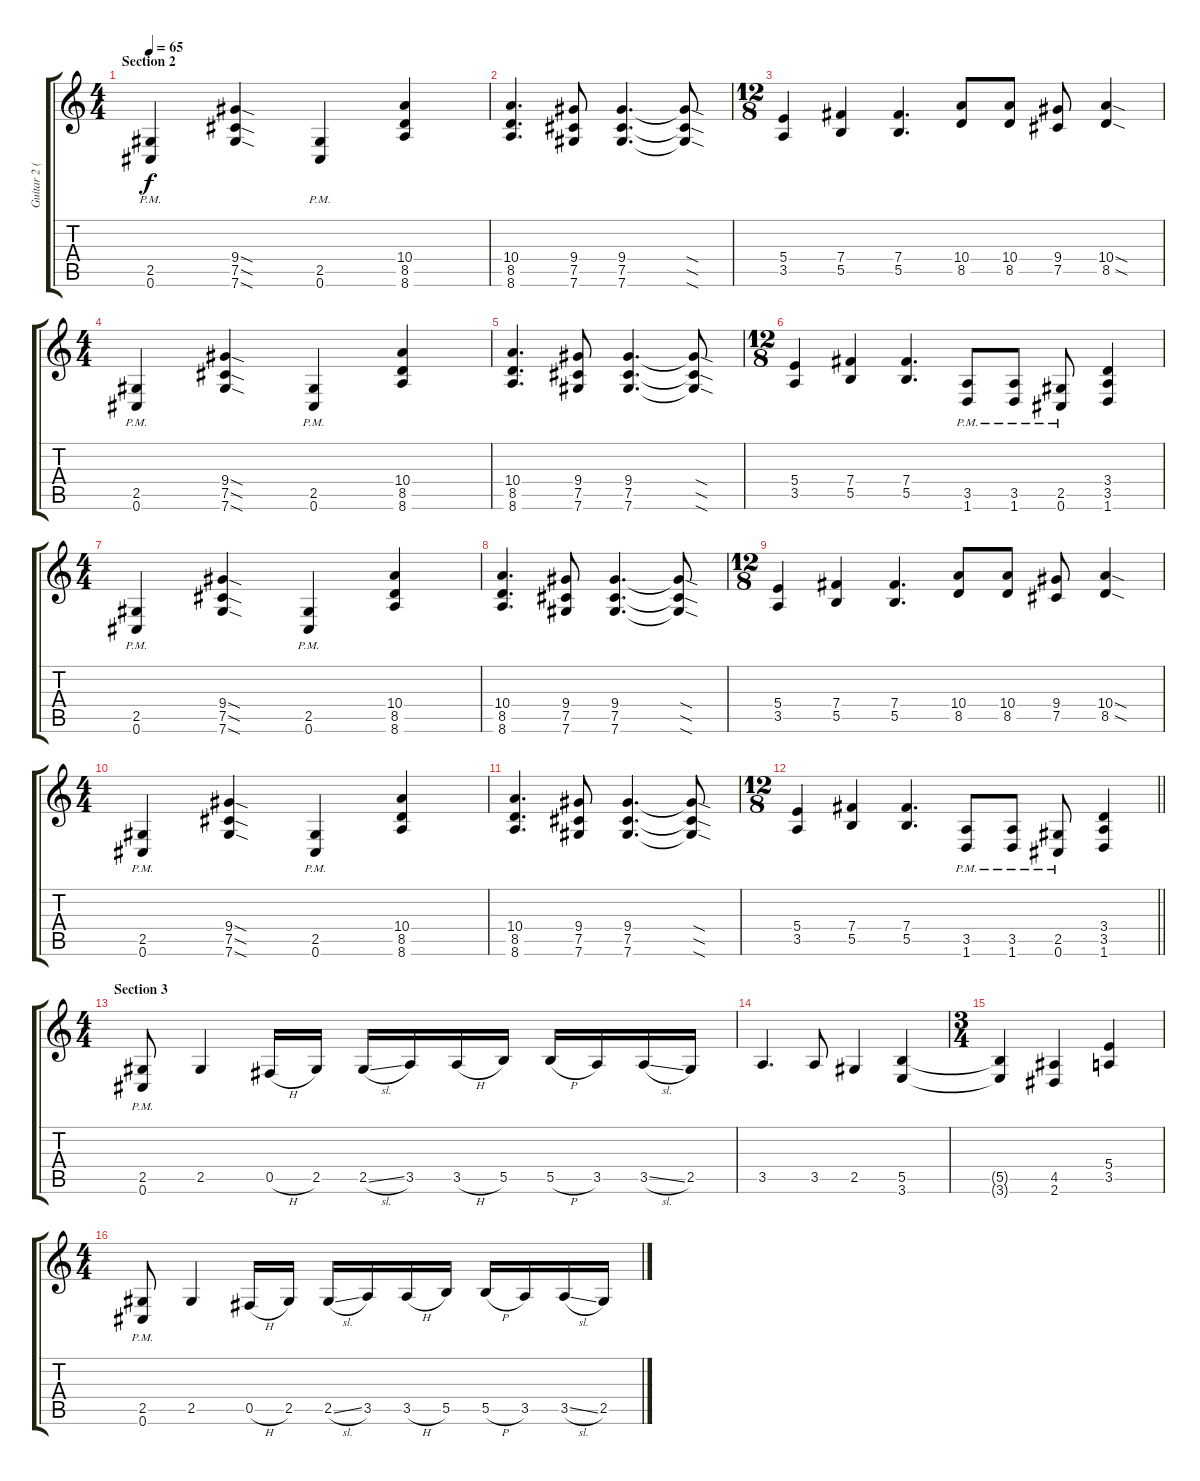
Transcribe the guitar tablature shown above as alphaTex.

\track ("Guitar 2 (Distortion)" "Guitar 2 (") {instrument distortionguitar}
\staff {score tabs}
\tuning (Db4 Ab3 E3 B2 Gb2 Db2) {hide}
\ts (4 4)
\section ("" "Section 2")
\tempo 65
\clef g2
\ks c
(2.5{pm} 0.6{pm}).4{dy f} (9.4{sod} 7.5{sod} 7.6{sod}).4 (2.5{pm} 0.6{pm}).4 (10.4 8.5 8.6).4 |
(10.4 8.5 8.6).4{d} (9.4 7.5 7.6).8 (9.4 7.5 7.6).4{d} (9.4{sod t} 7.5{sod t} 7.6{sod t}).8 |
\ts (12 8)
(5.4 3.5).4 (7.4 5.5).4 (7.4 5.5).4{d} (10.4 8.5).8 (10.4 8.5).8 (9.4 7.5).8 (10.4{sod} 8.5{sod}).4 |
\ts (4 4)
(2.5{pm} 0.6{pm}).4 (9.4{sod} 7.5{sod} 7.6{sod}).4 (2.5{pm} 0.6{pm}).4 (10.4 8.5 8.6).4 |
(10.4 8.5 8.6).4{d} (9.4 7.5 7.6).8 (9.4 7.5 7.6).4{d} (9.4{sod t} 7.5{sod t} 7.6{sod t}).8 |
\ts (12 8)
(5.4 3.5).4 (7.4 5.5).4 (7.4 5.5).4{d} (3.5{pm} 1.6{pm}).8 (3.5{pm} 1.6{pm}).8 (2.5{pm} 0.6{pm}).8 (3.4 3.5 1.6).4 |
\ts (4 4)
(2.5{pm} 0.6{pm}).4 (9.4{sod} 7.5{sod} 7.6{sod}).4 (2.5{pm} 0.6{pm}).4 (10.4 8.5 8.6).4 |
(10.4 8.5 8.6).4{d} (9.4 7.5 7.6).8 (9.4 7.5 7.6).4{d} (9.4{sod t} 7.5{sod t} 7.6{sod t}).8 |
\ts (12 8)
(5.4 3.5).4 (7.4 5.5).4 (7.4 5.5).4{d} (10.4 8.5).8 (10.4 8.5).8 (9.4 7.5).8 (10.4{sod} 8.5{sod}).4 |
\ts (4 4)
(2.5{pm} 0.6{pm}).4 (9.4{sod} 7.5{sod} 7.6{sod}).4 (2.5{pm} 0.6{pm}).4 (10.4 8.5 8.6).4 |
(10.4 8.5 8.6).4{d} (9.4 7.5 7.6).8 (9.4 7.5 7.6).4{d} (9.4{sod t} 7.5{sod t} 7.6{sod t}).8 |
\ts (12 8)
\barLineRight lightlight
(5.4 3.5).4 (7.4 5.5).4 (7.4 5.5).4{d} (3.5{pm} 1.6{pm}).8 (3.5{pm} 1.6{pm}).8 (2.5{pm} 0.6{pm}).8 (3.4 3.5 1.6).4 |
\ts (4 4)
\section ("" "Section 3")
(2.5{pm} 0.6{pm}).8 2.5.4 0.5{h}.16 2.5.16 2.5{sl}.16 3.5.16 3.5{h}.16 5.5.16 5.5{h}.16 3.5.16 3.5{sl}.16 2.5.16 |
3.5.4{d} 3.5.8 2.5.4 (5.5 3.6).4 |
\ts (3 4)
(5.5{t} 3.6{t}).4 (4.5 2.6).4 (5.4 3.5).4 |
\ts (4 4)
(2.5{pm} 0.6{pm}).8 2.5.4 0.5{h}.16 2.5.16 2.5{sl}.16 3.5.16 3.5{h}.16 5.5.16 5.5{h}.16 3.5.16 3.5{sl}.16 2.5.16
